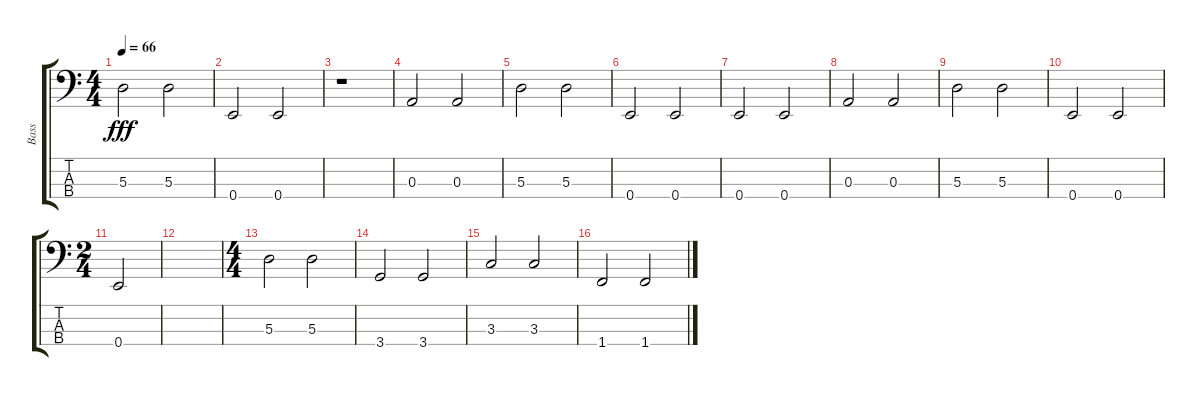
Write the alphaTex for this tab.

\track ("Bass" "Bass") {instrument electricbassfinger}
\staff {score tabs}
\tuning (G2 D2 A1 E1) {hide}
\ts (4 4)
\tempo 66
\clef f4
\ks c
5.3.2{dy fff} 5.3.2 |
0.4.2 0.4.2 |
r.1 |
0.3.2 0.3.2 |
5.3.2 5.3.2 |
0.4.2 0.4.2 |
0.4.2 0.4.2 |
0.3.2 0.3.2 |
5.3.2 5.3.2 |
0.4.2 0.4.2 |
\ts (2 4)
0.4.2 |
|
\ts (4 4)
5.3.2 5.3.2 |
3.4.2 3.4.2 |
3.3.2 3.3.2 |
1.4.2 1.4.2
